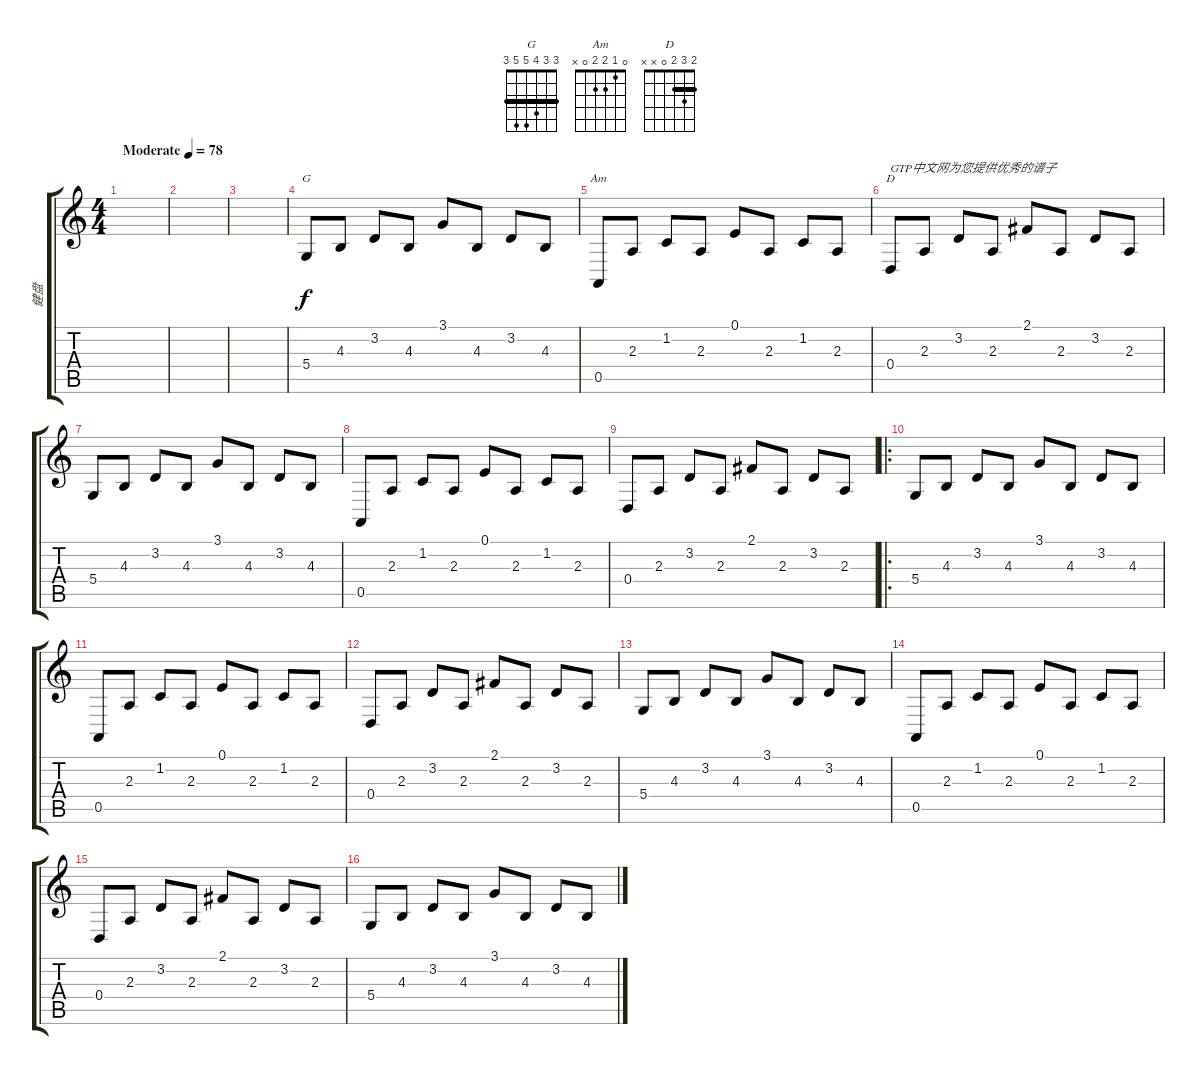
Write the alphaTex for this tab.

\track ("健盘" "健盘") {instrument choiraahs}
\staff {score tabs}
\tuning (E4 B3 G3 D3 A2 E2) {hide}
\chord ("G" 3 3 4 5 5 3) {barre 3}
\chord ("Am" 0 1 2 2 0 x)
\chord ("D" 2 3 2 0 x x) {barre 2}
\ts (4 4)
\tempo (78 "Moderate")
\clef g2
\ks c
|
|
|
5.4.8{ch "G"} 4.3.8 3.2.8 4.3.8 3.1.8 4.3.8 3.2.8 4.3.8 |
0.5.8{ch "Am"} 2.3.8 1.2.8 2.3.8 0.1.8 2.3.8 1.2.8 2.3.8 |
0.4.8{ch "D" txt "GTP中文网为您提供优秀的谱子"} 2.3.8 3.2.8 2.3.8 2.1.8 2.3.8 3.2.8 2.3.8 |
5.4.8 4.3.8 3.2.8 4.3.8 3.1.8 4.3.8 3.2.8 4.3.8 |
0.5.8 2.3.8 1.2.8 2.3.8 0.1.8 2.3.8 1.2.8 2.3.8 |
0.4.8 2.3.8 3.2.8 2.3.8 2.1.8 2.3.8 3.2.8 2.3.8 |
\ro
5.4.8 4.3.8 3.2.8 4.3.8 3.1.8 4.3.8 3.2.8 4.3.8 |
0.5.8 2.3.8 1.2.8 2.3.8 0.1.8 2.3.8 1.2.8 2.3.8 |
0.4.8 2.3.8 3.2.8 2.3.8 2.1.8 2.3.8 3.2.8 2.3.8 |
5.4.8 4.3.8 3.2.8 4.3.8 3.1.8 4.3.8 3.2.8 4.3.8 |
0.5.8 2.3.8 1.2.8 2.3.8 0.1.8 2.3.8 1.2.8 2.3.8 |
0.4.8 2.3.8 3.2.8 2.3.8 2.1.8 2.3.8 3.2.8 2.3.8 |
5.4.8 4.3.8 3.2.8 4.3.8 3.1.8 4.3.8 3.2.8 4.3.8
